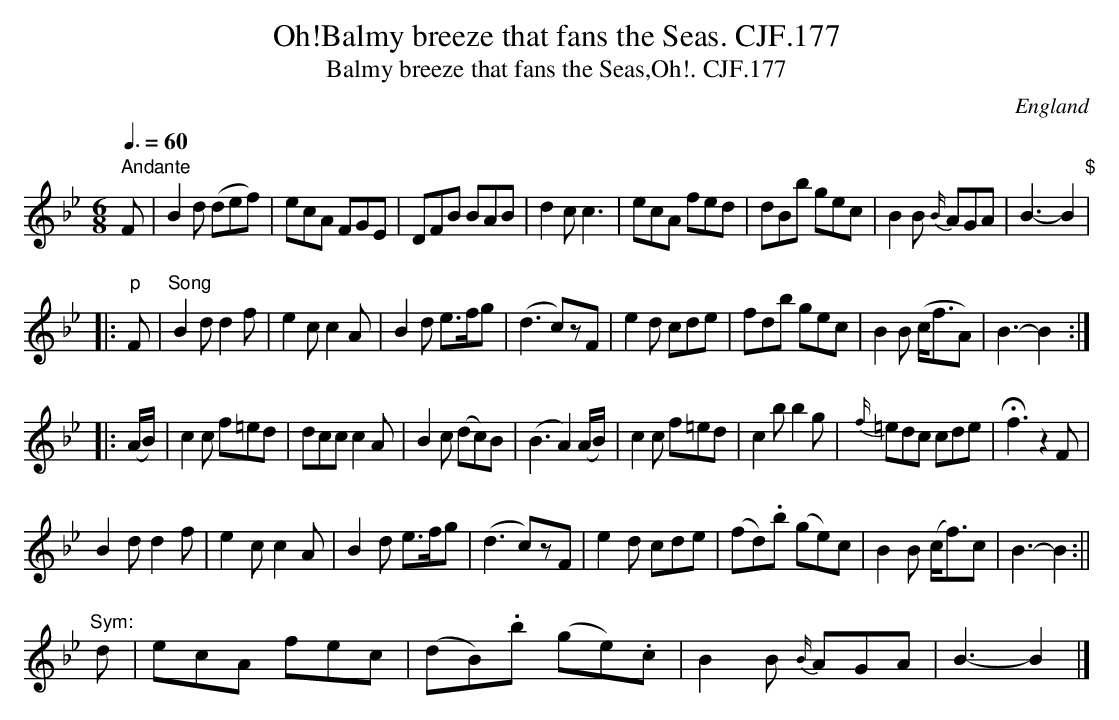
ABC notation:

X:1
T:Oh!Balmy breeze that fans the Seas. CJF.177
T:Balmy breeze that fans the Seas,Oh!. CJF.177
O:England
M:6/8
L:1/8
Q:3/8=60
K:Bb major
" Andante"F|B2d (def)|ecA FGE|DFB BAB|d2c c3|\
ecA fed|dBb gec|B2B {B/}AGA|B3- B2"$"|!
|:"p"F|"Song"B2d d2f|e2c c2A|B2d e>fg|(d3 c)zF|\
e2d cde|fdb gec|B2B (c<fA)|B3- B2:|!
|:(A/B/)|c2c f=ed|dcc c2A|B2c (dc)B|(B3 A2)(A/B/)|\
c2c f=ed|c2b b2g|{f/}=edc cde|Hf3 z2F|!
B2d d2f|e2c c2A|B2d e>fg|(d3c)zF|\
e2d cde|(fd).b (ge)c|B2B (c<f)c|B3- B2:||!
"Sym:"d|ecA fec|(dB).b (ge).c|B2B {B/}AGA|B3- B2|]
